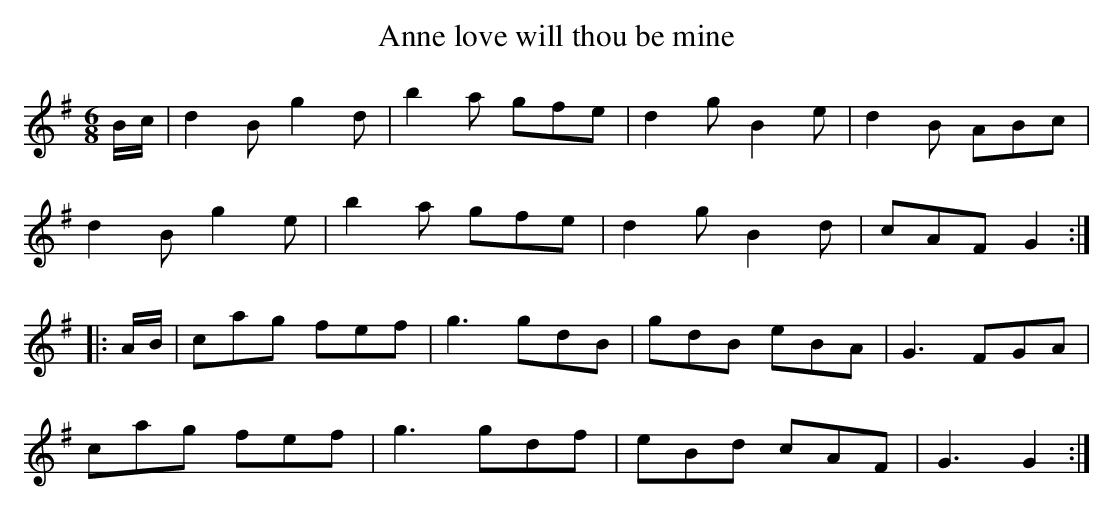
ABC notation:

X:1
T:Anne love will thou be mine
M:6/8
L:1/8
K:G
B/c/|d2B g2d|b2a gfe|d2g B2e|d2B ABc|
d2B g2e|b2a gfe|d2g B2d|cAF G2:|
|:A/B/|cag fef|g3 gdB|gdB eBA|G3 FGA|
cag fef|g3 gdf|eBd cAF|G3 G2:|
